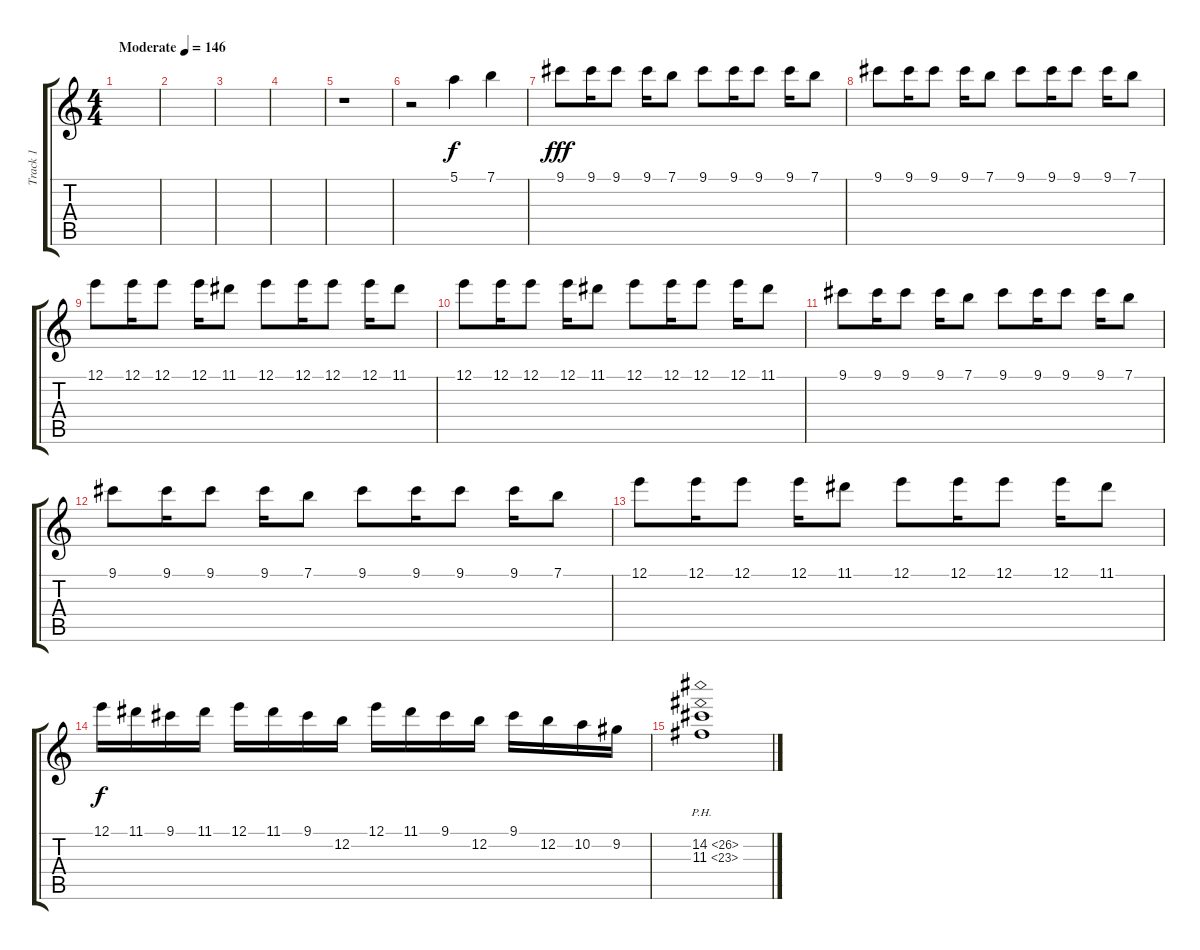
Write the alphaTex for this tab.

\track ("Track 1" "Track 1") {instrument overdrivenguitar}
\staff {score tabs}
\tuning (E4 B3 G3 D3 A2 E2) {hide}
\ts (4 4)
\tempo (146 "Moderate")
\clef g2
\ks c
|
|
|
|
r.1 |
r.2 5.1.4 7.1.4 |
9.1.8{dy fff} 9.1.16 9.1.8 9.1.16 7.1.8 9.1.8 9.1.16 9.1.8 9.1.16 7.1.8 |
9.1.8 9.1.16 9.1.8 9.1.16 7.1.8 9.1.8 9.1.16 9.1.8 9.1.16 7.1.8 |
12.1.8 12.1.16 12.1.8 12.1.16 11.1.8 12.1.8 12.1.16 12.1.8 12.1.16 11.1.8 |
12.1.8 12.1.16 12.1.8 12.1.16 11.1.8 12.1.8 12.1.16 12.1.8 12.1.16 11.1.8 |
9.1.8 9.1.16 9.1.8 9.1.16 7.1.8 9.1.8 9.1.16 9.1.8 9.1.16 7.1.8 |
9.1.8 9.1.16 9.1.8 9.1.16 7.1.8 9.1.8 9.1.16 9.1.8 9.1.16 7.1.8 |
12.1.8 12.1.16 12.1.8 12.1.16 11.1.8 12.1.8 12.1.16 12.1.8 12.1.16 11.1.8 |
12.1.16{dy f} 11.1.16 9.1.16 11.1.16 12.1.16 11.1.16 9.1.16 12.2.16 12.1.16 11.1.16 9.1.16 12.2.16 9.1.16 12.2.16 10.2.16 9.2.16 |
(14.2{ph 12} 11.3{ph 12}).1
